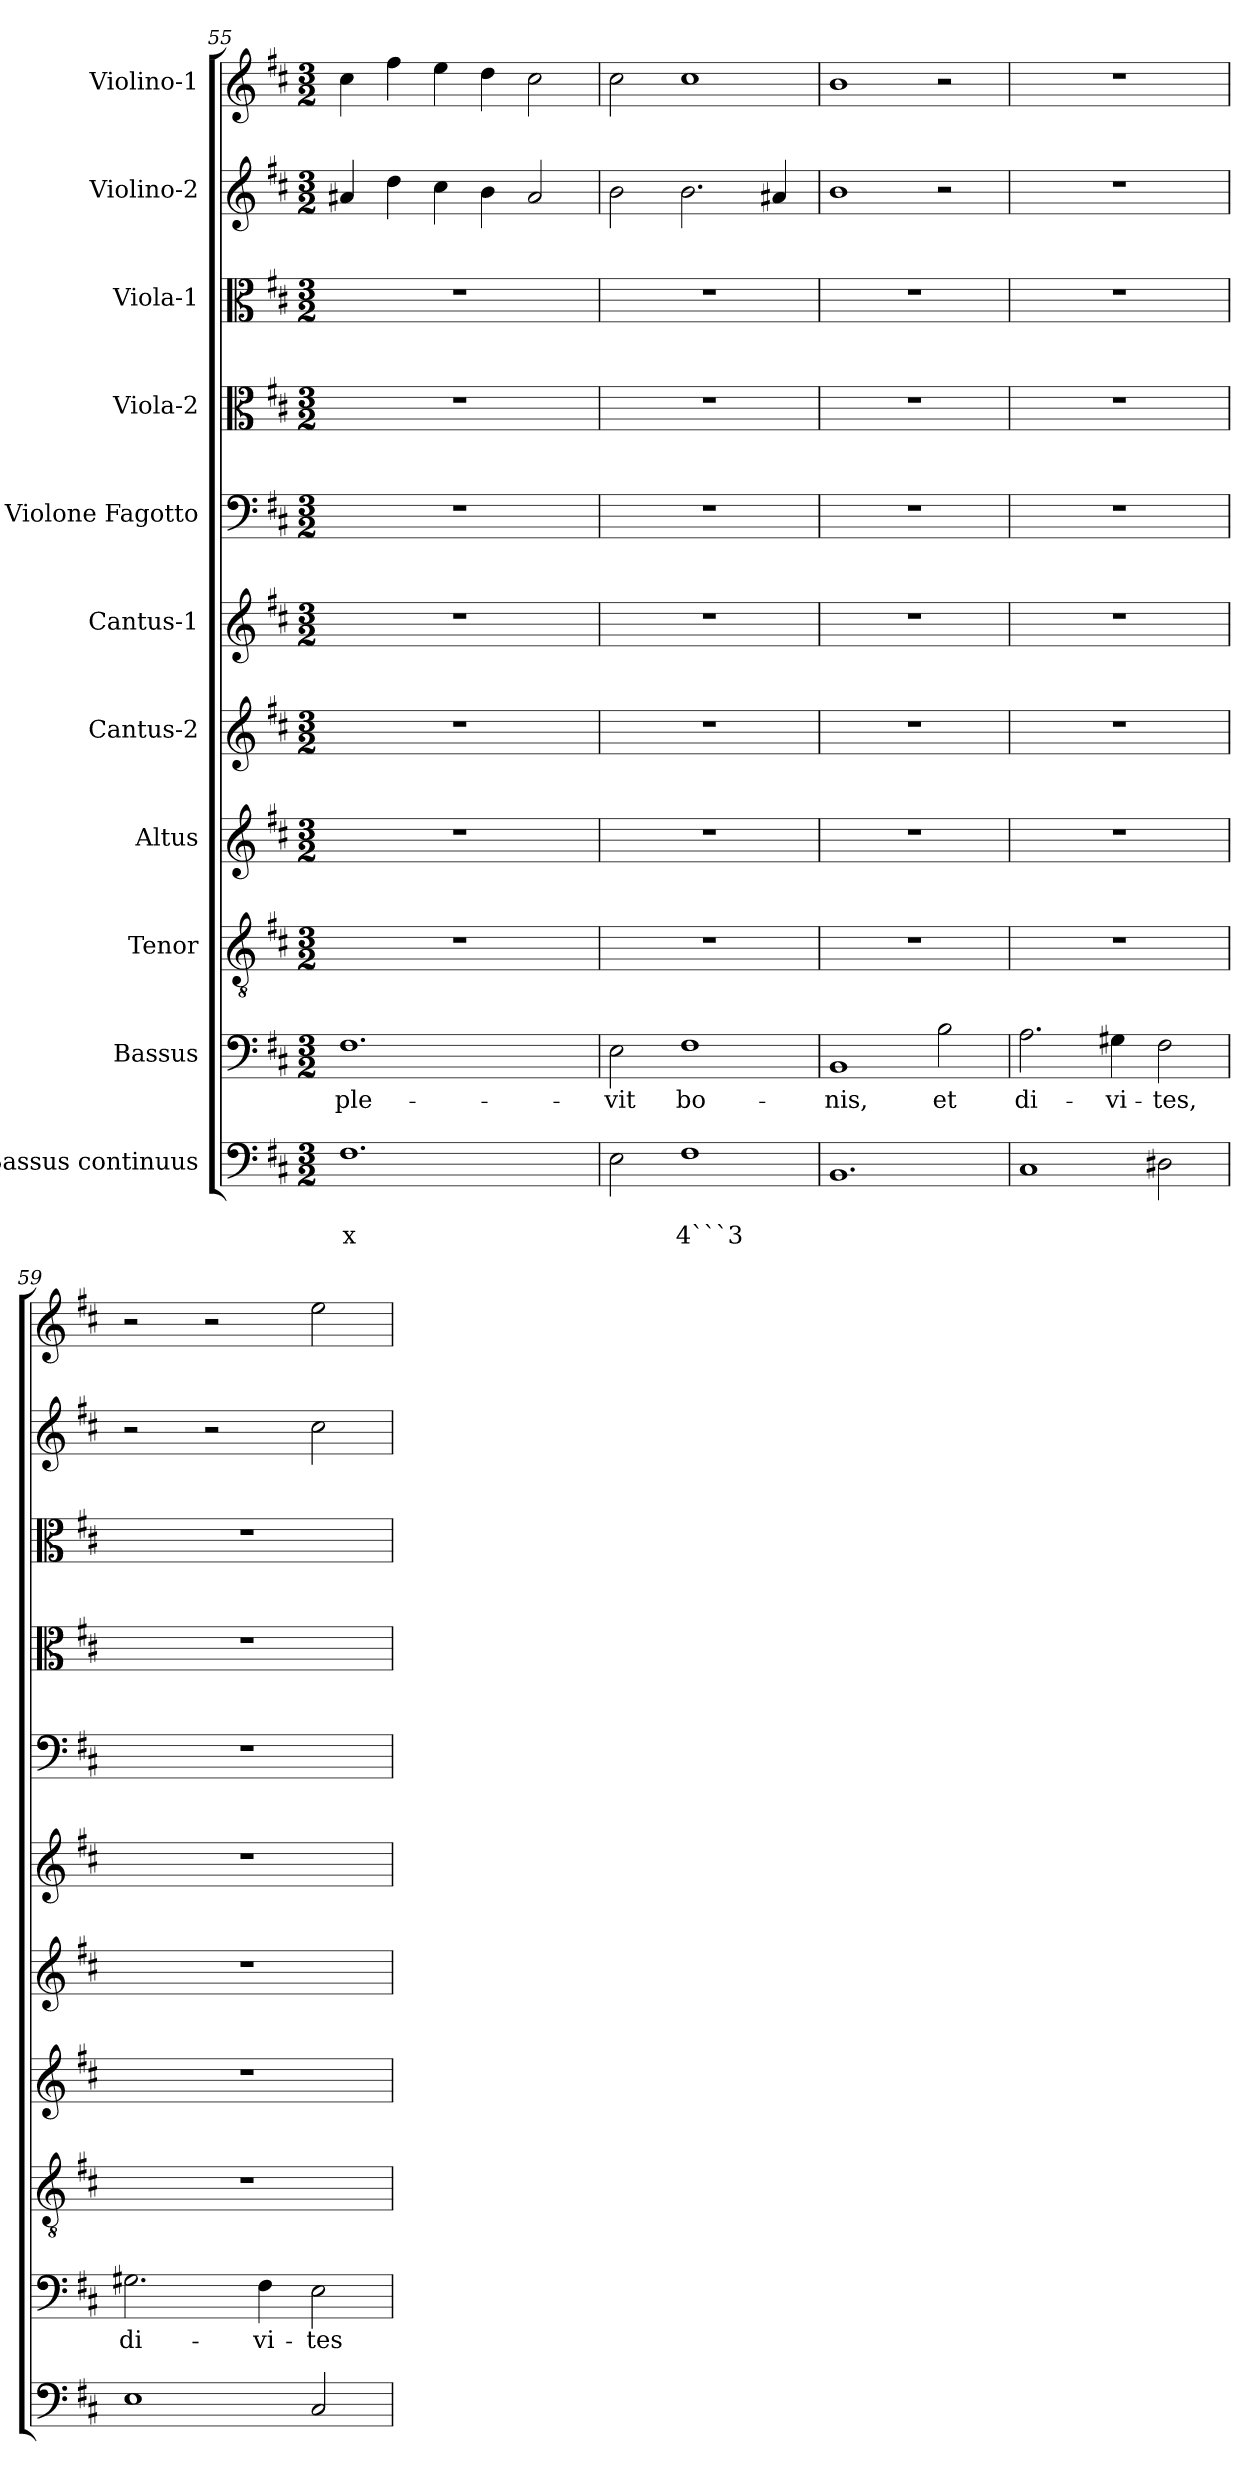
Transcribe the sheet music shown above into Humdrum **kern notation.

**kern	**text	**text	**kern	**text	**kern	**kern	**kern	**kern	**kern	**kern	**kern	**kern	**kern
*part11	*part11	*part11	*part10	*part10	*part9	*part8	*part7	*part6	*part5	*part4	*part3	*part2	*part1
*staff11	*staff11	*staff11	*staff10	*staff10	*staff9	*staff8	*staff7	*staff6	*staff5	*staff4	*staff3	*staff2	*staff1
*I"Bassus continuus	*	*	*I"Bassus	*	*I"Tenor	*I"Altus	*I"Cantus-2	*I"Cantus-1	*I"Violone Fagotto	*I"Viola-2	*I"Viola-1	*I"Violino-2	*I"Violino-1
*clefF4	*	*	*clefF4	*	*clefGv2	*clefG2	*clefG2	*clefG2	*clefF4	*clefC3	*clefC3	*clefG2	*clefG2
*k[f#c#]	*	*	*k[f#c#]	*	*k[f#c#]	*k[f#c#]	*k[f#c#]	*k[f#c#]	*k[f#c#]	*k[f#c#]	*k[f#c#]	*k[f#c#]	*k[f#c#]
*D:	*	*	*D:	*	*D:	*D:	*D:	*D:	*D:	*D:	*D:	*D:	*D:
*M3/2	*	*	*M3/2	*	*M3/2	*M3/2	*M3/2	*M3/2	*M3/2	*M3/2	*M3/2	*M3/2	*M3/2
=55	=55	=55	=55	=55	=55	=55	=55	=55	=55	=55	=55	=55	=55
!	!	!LO:LY:b	!	!LO:LY:b	!	!	!	!	!	!	!	!	!
1.F#	.	x	1.F#	-ple-	1.r	1.r	1.r	1.r	1.r	1.r	1.r	4a#X/	4cc#\
.	.	.	.	.	.	.	.	.	.	.	.	4dd\	4ff#\
.	.	.	.	.	.	.	.	.	.	.	.	4cc#\	4ee\
.	.	.	.	.	.	.	.	.	.	.	.	4b\	4dd\
.	.	.	.	.	.	.	.	.	.	.	.	2a#/	2cc#\
=56	=56	=56	=56	=56	=56	=56	=56	=56	=56	=56	=56	=56	=56
!	!	!	!	!LO:LY:b	!	!	!	!	!	!	!	!	!
2E\	.	.	2E\	-vit	1.r	1.r	1.r	1.r	1.r	1.r	1.r	2b\	2cc#\
!	!	!LO:LY:b	!	!LO:LY:b	!	!	!	!	!	!	!	!	!
1F#	.	4```3	1F#	bo-	.	.	.	.	.	.	.	2.b\	1cc#
.	.	.	.	.	.	.	.	.	.	.	.	4a#X/	.
!!LO:PB:g=z
=57	=57	=57	=57	=57	=57	=57	=57	=57	=57	=57	=57	=57	=57
!	!	!	!	!LO:LY:b	!	!	!	!	!	!	!	!	!
1.BB	.	.	1BB	-nis,	1.r	1.r	1.r	1.r	1.r	1.r	1.r	1b	1b
!	!	!	!	!LO:LY:b	!	!	!	!	!	!	!	!	!
.	.	.	2B\	et	.	.	.	.	.	.	.	2r	2r
=58	=58	=58	=58	=58	=58	=58	=58	=58	=58	=58	=58	=58	=58
!	!	!	!	!LO:LY:b	!	!	!	!	!	!	!	!	!
1C#	.	.	2.A\	di-	1.r	1.r	1.r	1.r	1.r	1.r	1.r	1.r	1.r
!	!	!	!	!LO:LY:b	!	!	!	!	!	!	!	!	!
.	.	.	4G#X\	-vi-	.	.	.	.	.	.	.	.	.
!	!	!	!	!LO:LY:b	!	!	!	!	!	!	!	!	!
2D#X\	.	.	2F#\	-tes,	.	.	.	.	.	.	.	.	.
=59	=59	=59	=59	=59	=59	=59	=59	=59	=59	=59	=59	=59	=59
!	!	!	!	!LO:LY:b	!	!	!	!	!	!	!	!	!
1E	.	.	2.G#X\	di-	1.r	1.r	1.r	1.r	1.r	1.r	1.r	2r	2r
.	.	.	.	.	.	.	.	.	.	.	.	2r	2r
!	!	!	!	!LO:LY:b	!	!	!	!	!	!	!	!	!
.	.	.	4F#\	-vi-	.	.	.	.	.	.	.	.	.
!	!	!	!	!LO:LY:b	!	!	!	!	!	!	!	!	!
2C#/	.	.	2E\	-tes	.	.	.	.	.	.	.	2cc#\	2ee\
=	=	=	=	=	=	=	=	=	=	=	=	=	=
*-	*-	*-	*-	*-	*-	*-	*-	*-	*-	*-	*-	*-	*-
